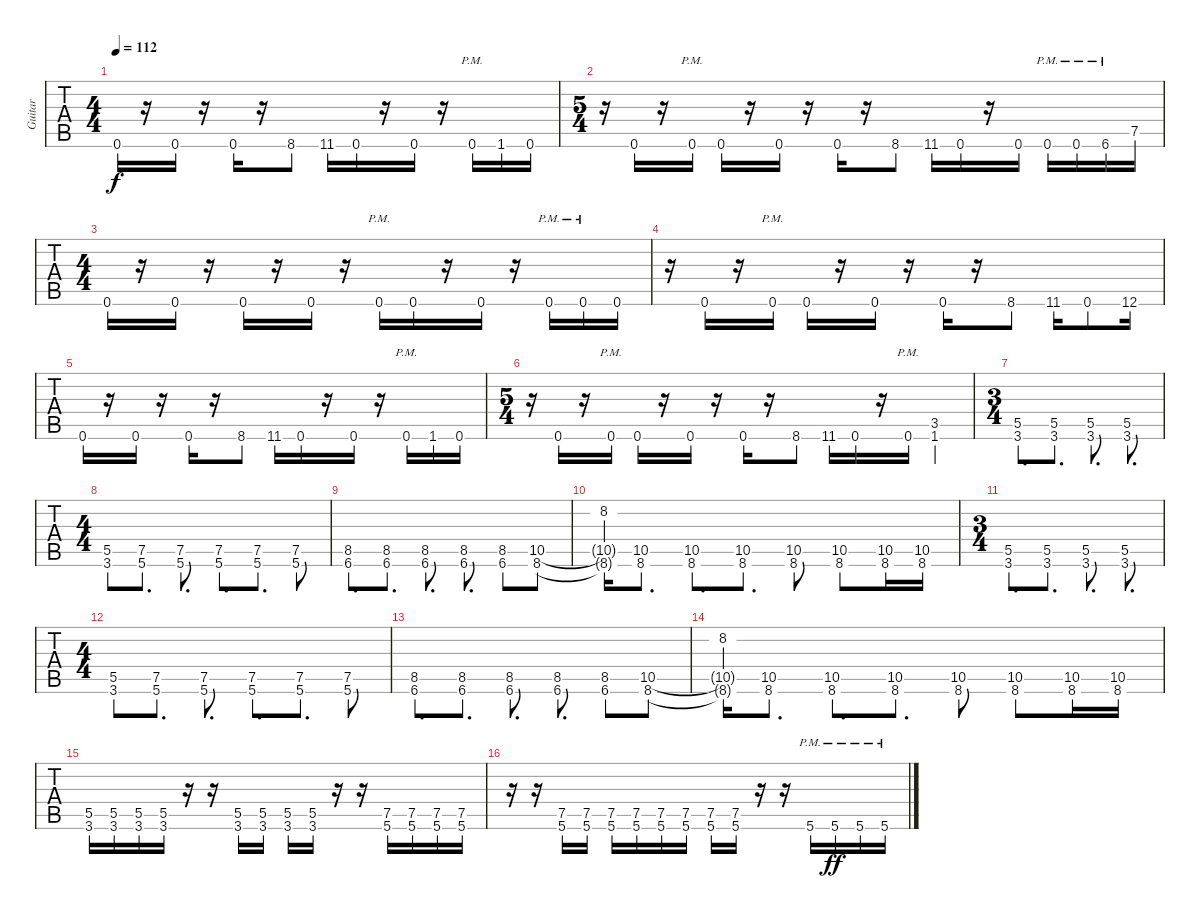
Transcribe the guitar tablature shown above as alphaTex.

\track ("Guitar" "Guitar") {instrument distortionguitar}
\staff {tabs}
\tuning (B3 Gb3 D3 A2 E2 B1) {hide}
\ts (4 4)
\tempo 112
\clef g2
\ks c
0.6.16{dy f} r.16 0.6.16 r.16 0.6.16 r.16 8.6.8 11.6.16 0.6.16 r.16 0.6.16 r.16 0.6{pm}.16 1.6.16 0.6.16 |
\ts (5 4)
r.16 0.6.16 r.16 0.6{pm}.16 0.6.16 r.16 0.6.16 r.16 0.6.16 r.16 8.6.8 11.6.16 0.6.16 r.16 0.6.16 0.6{pm}.16 0.6{pm}.16 6.6{pm}.16 7.5.16 |
\ts (4 4)
0.6.16 r.16 0.6.16 r.16 0.6.16 r.16 0.6.16 r.16 0.6{pm}.16 0.6.16 r.16 0.6.16 r.16 0.6{pm}.16 0.6{pm}.16 0.6.16 |
r.16 0.6.16 r.16 0.6{pm}.16 0.6.16 r.16 0.6.16 r.16 0.6.16 r.16 8.6.8 11.6.16 0.6.8 12.6.16 |
0.6.16 r.16 0.6.16 r.16 0.6.16 r.16 8.6.8 11.6.16 0.6.16 r.16 0.6.16 r.16 0.6{pm}.16 1.6.16 0.6.16 |
\ts (5 4)
r.16 0.6.16 r.16 0.6{pm}.16 0.6.16 r.16 0.6.16 r.16 0.6.16 r.16 8.6.8 11.6.16 0.6.16 r.16 0.6{pm}.16 (3.5 1.6).4 |
\ts (3 4)
(5.5 3.6).8{d} (5.5 3.6).8{d} (5.5 3.6).8{d} (5.5 3.6).8{d} |
\ts (4 4)
(5.5 3.6).8 (7.5 5.6).8{d} (7.5 5.6).8{d} (7.5 5.6).8{d} (7.5 5.6).8{d} (7.5 5.6).8 |
(8.5 6.6).8{d} (8.5 6.6).8{d} (8.5 6.6).8{d} (8.5 6.6).8{d} (8.5 6.6).8 (10.5 8.6).8 |
(8.2 10.5{t} 8.6{t}).16 (10.5 8.6).8{d} (10.5 8.6).8{d} (10.5 8.6).8{d} (10.5 8.6).8 (10.5 8.6).8 (10.5 8.6).16 (10.5 8.6).16 |
\ts (3 4)
(5.5 3.6).8{d} (5.5 3.6).8{d} (5.5 3.6).8{d} (5.5 3.6).8{d} |
\ts (4 4)
(5.5 3.6).8 (7.5 5.6).8{d} (7.5 5.6).8{d} (7.5 5.6).8{d} (7.5 5.6).8{d} (7.5 5.6).8 |
(8.5 6.6).8{d} (8.5 6.6).8{d} (8.5 6.6).8{d} (8.5 6.6).8{d} (8.5 6.6).8 (10.5 8.6).8 |
(8.2 10.5{t} 8.6{t}).16 (10.5 8.6).8{d} (10.5 8.6).8{d} (10.5 8.6).8{d} (10.5 8.6).8 (10.5 8.6).8 (10.5 8.6).16 (10.5 8.6).16 |
(5.5 3.6).16 (5.5 3.6).16 (5.5 3.6).16 (5.5 3.6).16 r.16 r.16 (5.5 3.6).16 (5.5 3.6).16 (5.5 3.6).16 (5.5 3.6).16 r.16 r.16 (7.5 5.6).16 (7.5 5.6).16 (7.5 5.6).16 (7.5 5.6).16 |
r.16 r.16 (7.5 5.6).16 (7.5 5.6).16 (7.5 5.6).16 (7.5 5.6).16 (7.5 5.6).16 (7.5 5.6).16 (7.5 5.6).16 (7.5 5.6).16 r.16 r.16 5.6{pm}.16 5.6{pm}.16{dy ff} 5.6{pm}.16 5.6{pm}.16
